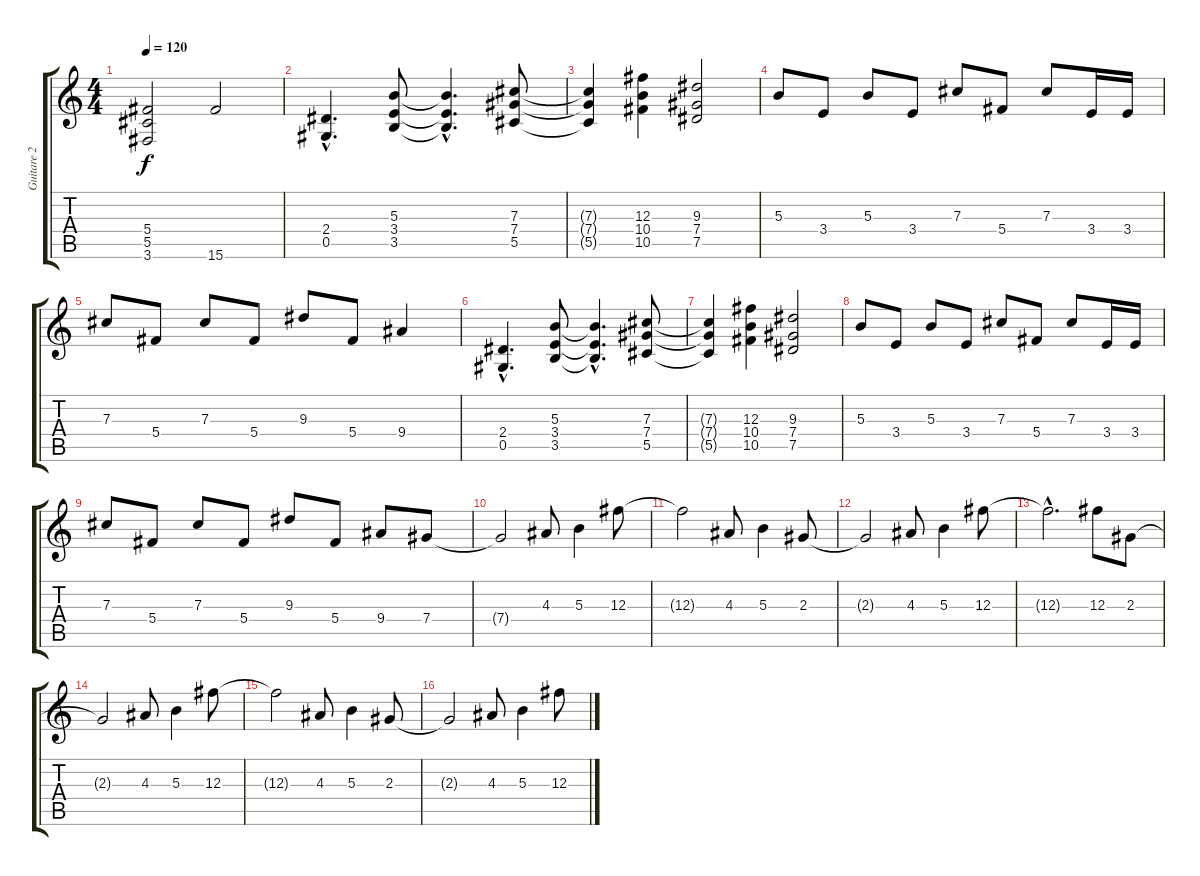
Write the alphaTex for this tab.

\track ("Guitare 2" "Guitare 2") {instrument distortionguitar}
\staff {score tabs}
\tuning (Eb4 Bb3 Gb3 Db3 Ab2 Eb2) {hide}
\ts (4 4)
\tempo 120
\clef g2
\ks c
(5.4{t} 5.5{t} 3.6{t}).2{dy f} 15.6.2 |
(2.4{hac} 0.5{hac}).4{d} (5.3 3.4 3.5).8 (5.3{hac t} 3.4{hac t} 3.5{hac t}).4{d} (7.3 7.4 5.5).8 |
(7.3{t} 7.4{t} 5.5{t}).4 (12.3 10.4 10.5).4 (9.3 7.4 7.5).2 |
5.3.8 3.4.8 5.3.8 3.4.8 7.3.8 5.4.8 7.3.8 3.4.16 3.4.16 |
7.3.8 5.4.8 7.3.8 5.4.8 9.3.8 5.4.8 9.4.4 |
(2.4{hac} 0.5{hac}).4{d} (5.3 3.4 3.5).8 (5.3{hac t} 3.4{hac t} 3.5{hac t}).4{d} (7.3 7.4 5.5).8 |
(7.3{t} 7.4{t} 5.5{t}).4 (12.3 10.4 10.5).4 (9.3 7.4 7.5).2 |
5.3.8 3.4.8 5.3.8 3.4.8 7.3.8 5.4.8 7.3.8 3.4.16 3.4.16 |
7.3.8 5.4.8 7.3.8 5.4.8 9.3.8 5.4.8 9.4.8 7.4.8 |
7.4{t}.2 4.3.8 5.3.4 12.3.8 |
12.3{t}.2 4.3.8 5.3.4 2.3.8 |
2.3{t}.2 4.3.8 5.3.4 12.3.8 |
12.3{hac t}.2{d} 12.3.8 2.3.8 |
2.3{t}.2 4.3.8 5.3.4 12.3.8 |
12.3{t}.2 4.3.8 5.3.4 2.3.8 |
2.3{t}.2 4.3.8 5.3.4 12.3.8
